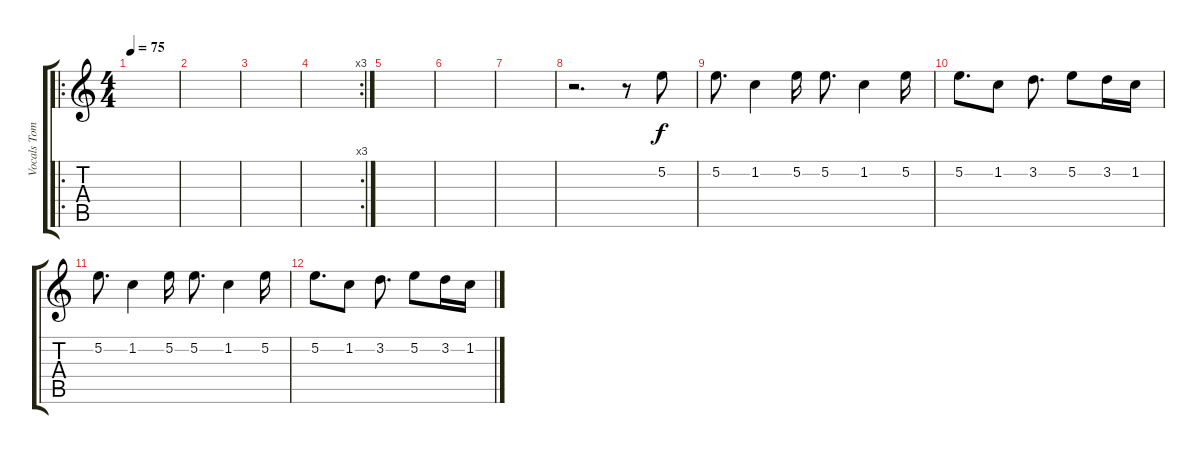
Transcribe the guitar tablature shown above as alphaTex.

\track ("Vocals Tom" "Vocals Tom") {instrument acousticguitarnylon}
\staff {score tabs}
\tuning (E4 B3 G3 D3 A2 E2) {hide}
\ro
\ts (4 4)
\tempo 75
\clef g2
\ks c
|
|
|
\rc 3
|
|
|
|
r.2{d} r.8 5.2.8 |
5.2.8{d} 1.2.4 5.2.16 5.2.8{d} 1.2.4 5.2.16 |
5.2.8{d} 1.2.8 3.2.8{d} 5.2.8 3.2.16 1.2.16 |
5.2.8{d} 1.2.4 5.2.16 5.2.8{d} 1.2.4 5.2.16 |
5.2.8{d} 1.2.8 3.2.8{d} 5.2.8 3.2.16 1.2.16
